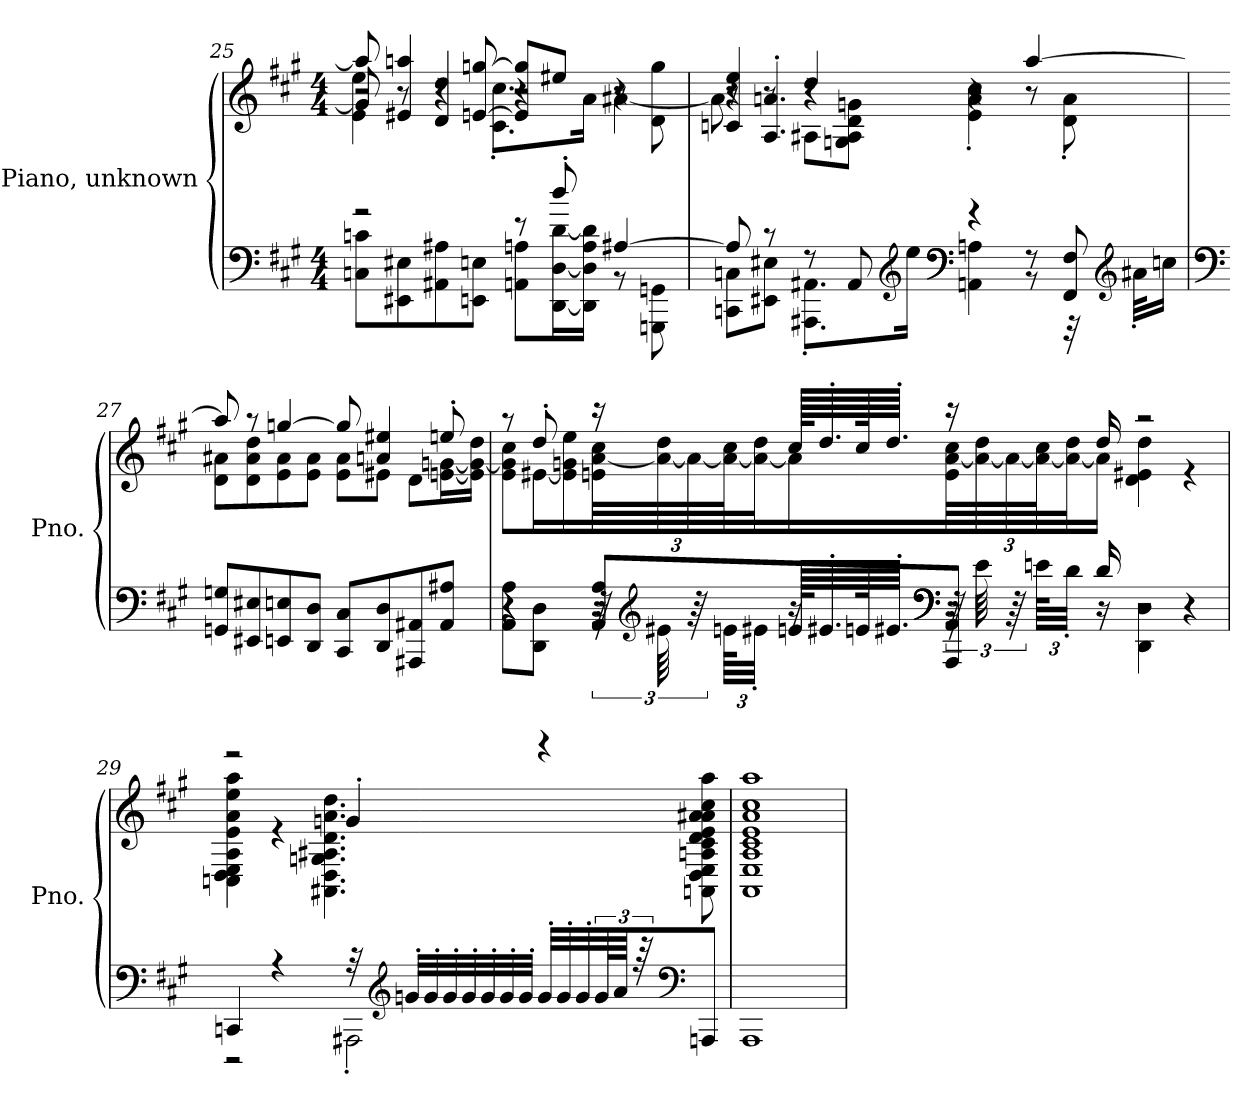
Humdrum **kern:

**kern	**kern
*part1	*part1
*staff2	*staff1
*I"Piano, unknown	*
*I'Pno.	*
*clefF4	*clefG2
*k[f#c#g#]	*k[f#c#g#]
*M4/4	*M4/4
=25	=25
*^	*^
*	*	*	*^
*	*	*	*	*^
2r	8Cn\ 8cn\L	8aa#/]	2r	8g/]	4e\ 4ee\
.	8EE#X\ 8E#X\	4e#X/ 4aan/	.	8r	.
.	8AA#X\ 8A#X\	.	.	4d/ 4dd/	4r
.	8EEn\ 8En\J	[8en/ [8ggn/	.	.	.
8r	8AAn\ 8An\L	8e/] 8gg/]L	8.c#\' 8.cc#\'L	2r	4r
8dd'/	[16DD\ [16D\ [16d\L	8ee#X/J	.	.	.
.	16DD\] 16D\] 16A\ 16d\]JJ	.	16a\Jk	.	.
[4A#X/	8r	4r	8r	.	[4a#X\
.	8GGGn\ 8GGn\	.	8d\ 8gg\	.	.
!!LO:LB:g=z	!!	!!	!!
=26	=26	=26	=26	=26	=26
8A#/]	8CCn\ 8Cn\L	4cn/ 4ee/	4r	8r	8a#\]
8r	8EE#X\ 8E#X\J	.	.	4.A/' 4.an/'	8r
8r	8.AAA#X\' 8.AA#X\'L	4dd/	8A#X\L	.	4r
8AA#/	.	.	8Gn\ 8A#\ 8d\ 8gn\J	.	.
*clefG2	*	*	*	*	*
.	16ee\Jk	.	.	.	.
*clefF4	*	*	*	*	*
4r	4AAn\ 4An\	4r	4e\' 4a\' 4cc#\'	2r	2r
8r	8r	[4aa/	8r	.	.
8FF#/ 8F#/	32r	.	8d\' 8a\'	.	.
*clefG2	*	*	*	*	*
.	32a#X'\KLL	.	.	.	.
.	16ccn\JJ	.	.	.	.
*v	*v	*	*	*	*
*	*v	*v	*v	*v
=27	=27
*clefF4	*
*	*^
8GGn/ 8Gn/L	8aa/]	8d\ 8a#X\L
8EE#X/ 8E#X/	8r	8d\ 8a#\ 8dd\
8EEn/ 8En/	[4ggn/	8e\ 8a#\
8DD/ 8D/J	.	8e\ 8a#\J
8CC#/ 8C#/L	8gg/]	8e\ 8a#\L
8DD/ 8D/	4an/ 4ee#X/	8e#X\J
8AAA#X/ 8AA#X/	.	8d\L
8AA#/ 8A#X/J	8een'/	[16en\ [16gn\L
.	.	16e\] 16g\_ 16dd\JJ
!!LO:LB:g=z	!!
=28	=28	=28
*^	*	*
*	*^	*	*
4r	8AA\ 8A\L	4r	8r	8e\ 8g\] 8cc#\L
.	8DD\ 8D\J	.	8dd'/	[16e#X\L
.	.	.	.	16e#\] 16gn\ 16ee\
*	*	*	*	*Xbrackettup
16r	96r	8AA/ 8A/L	16r	96en\ [96a\ 96cc#\LL
*clefG2	*	*	*	*
.	96e#X\	.	.	96a\_ 96dd\
.	96r	.	.	96a\_
.	96en\KLLL	.	.	96a\_ 96cc#\J
.	48e#X'\JJJ	.	.	48a\_ 48dd\J
128en/KLLLL	16r	.	128cc#/KLLLL	16a\]
64.e#X'/	.	.	64.dd'/	.
128en/K	.	.	128cc#/K	.
64.e#X'/JJJJ	.	.	64.dd'/JJJJ	.
*clefF4	*	*	*	*
16r	96r	8AAA/ 8AA/J	16r	96e\ [96a\ 96cc#\LL
.	96e#\	.	.	96a\_ 96dd\
.	96r	.	.	96a\_
.	96en\KLLL	.	.	96a\_ 96cc#\J
.	48d'\JJJ	.	.	48a\_ 48dd\J
16d/	16r	.	16dd/	16a\JJ]
2r	4DD\ 4D\	2r	2r	4d\ 4e#X\ 4dd\
.	4r	.	.	4r
*	*v	*v	*	*
!!LO:LB:g=z	!!
=29	=29	=29	=29
4CCn/	2r	2r	4Cn\ 4D\ 4E\ 4A\ 4e\ 4a\ 4ee\ 4aa\
4r	.	.	4r
32r	2AAA#X'\	4gn'/	4.AA#X\ 4.D\ 4.Gn\ 4.A#X\ 4.d\ 4.a\ 4.dd\
*clefG2	*	*	*
32gn'/LLL	.	.	.
32g'/	.	.	.
32g'/	.	.	.
32g'/	.	.	.
32g'/	.	.	.
32g'/	.	.	.
32g'/JJJ	.	.	.
32g'/LLL	.	4r	.
32g'/	.	.	.
32g'/	.	.	.
96g/L	.	.	.
96a/JJJJ	.	.	.
96r	.	.	.
*clefF4	*	*	*
8AAAn/	.	.	8AAn\ 8D\ 8E\ 8An\ 8c#\ 8d\ 8e\ 8a\ 8a#X\ 8cc#\ 8aa\
*v	*v	*	*
*	*v	*v
=30	=30
1AAA	1AA 1E 1A 1c# 1e 1a 1cc# 1aa
=	=
*-	*-
